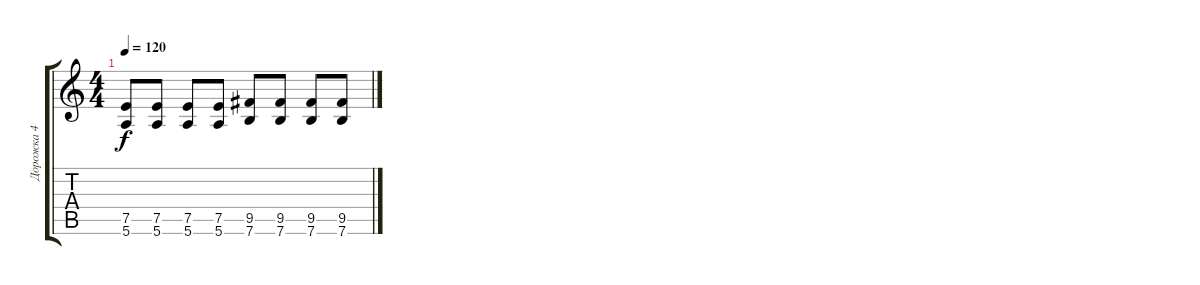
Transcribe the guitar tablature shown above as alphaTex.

\track ("Дорожка 4" "Дорожка 4") {instrument overdrivenguitar}
\staff {score tabs}
\tuning (E4 B3 G3 D3 A2 E2) {hide}
\ts (4 4)
\tempo 120
\clef g2
\ks c
(7.5 5.6).8{dy f} (7.5 5.6).8 (7.5 5.6).8 (7.5 5.6).8 (9.5 7.6).8 (9.5 7.6).8 (9.5 7.6).8 (9.5 7.6).8
